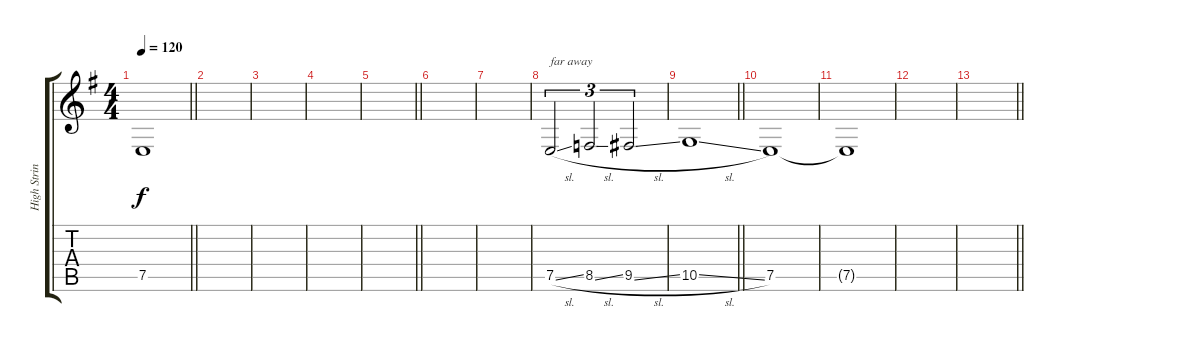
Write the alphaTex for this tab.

\track ("High Strings Standard" "High Strin") {instrument stringensemble1}
\staff {score tabs}
\tuning (E4 B3 G3 D3 A2 E2) {hide}
\ts (4 4)
\tempo 120
\clef g2
\barLineRight lightlight
\ks eminor
7.5{t}.1{dy f} |
|
|
|
\barLineRight lightlight
|
|
|
7.5{sl}.2{tu (3 2) txt "far away" volume 8} 8.5{sl}.2{tu (3 2)} 9.5{sl}.2{tu (3 2)} |
\barLineRight lightlight
10.5{sl}.1 |
7.5.1{volume 12} |
7.5{t}.1 |
|
\barLineRight lightlight
